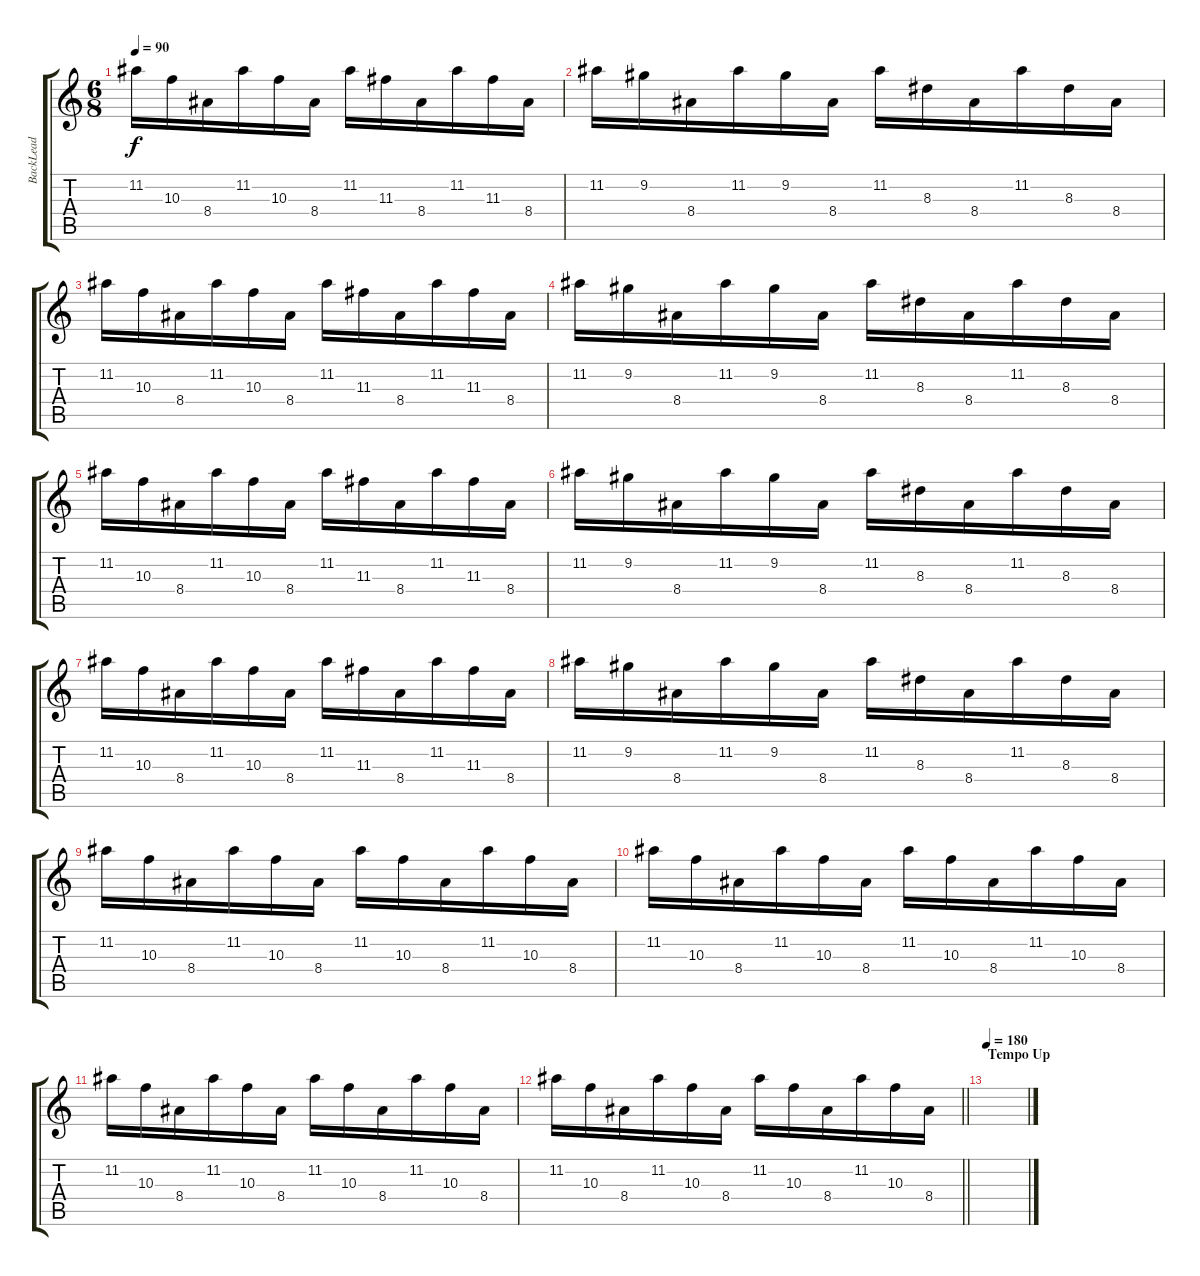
\track ("BackLead" "BackLead") {instrument distortionguitar}
\staff {score tabs}
\tuning (E4 B3 G3 D3 A2 E2) {hide}
\ts (6 8)
\tempo 90
\clef g2
\ks c
11.2.16{dy f} 10.3.16 8.4.16 11.2.16 10.3.16 8.4.16 11.2.16 11.3.16 8.4.16 11.2.16 11.3.16 8.4.16 |
11.2.16 9.2.16 8.4.16 11.2.16 9.2.16 8.4.16 11.2.16 8.3.16 8.4.16 11.2.16 8.3.16 8.4.16 |
11.2.16 10.3.16 8.4.16 11.2.16 10.3.16 8.4.16 11.2.16 11.3.16 8.4.16 11.2.16 11.3.16 8.4.16 |
11.2.16 9.2.16 8.4.16 11.2.16 9.2.16 8.4.16 11.2.16 8.3.16 8.4.16 11.2.16 8.3.16 8.4.16 |
11.2.16 10.3.16 8.4.16 11.2.16 10.3.16 8.4.16 11.2.16 11.3.16 8.4.16 11.2.16 11.3.16 8.4.16 |
11.2.16 9.2.16 8.4.16 11.2.16 9.2.16 8.4.16 11.2.16 8.3.16 8.4.16 11.2.16 8.3.16 8.4.16 |
11.2.16 10.3.16 8.4.16 11.2.16 10.3.16 8.4.16 11.2.16 11.3.16 8.4.16 11.2.16 11.3.16 8.4.16 |
11.2.16 9.2.16 8.4.16 11.2.16 9.2.16 8.4.16 11.2.16 8.3.16 8.4.16 11.2.16 8.3.16 8.4.16 |
11.2.16 10.3.16 8.4.16 11.2.16 10.3.16 8.4.16 11.2.16 10.3.16 8.4.16 11.2.16 10.3.16 8.4.16 |
11.2.16 10.3.16 8.4.16 11.2.16 10.3.16 8.4.16 11.2.16 10.3.16 8.4.16 11.2.16 10.3.16 8.4.16 |
11.2.16 10.3.16 8.4.16 11.2.16 10.3.16 8.4.16 11.2.16 10.3.16 8.4.16 11.2.16 10.3.16 8.4.16 |
\barLineRight lightlight
11.2.16 10.3.16 8.4.16 11.2.16 10.3.16 8.4.16 11.2.16 10.3.16 8.4.16 11.2.16 10.3.16 8.4.16 |
\section ("" "Tempo Up")
\tempo 180
